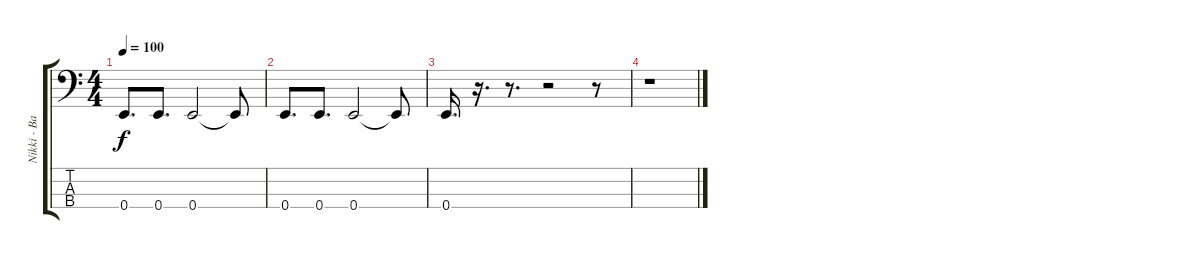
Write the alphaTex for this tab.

\track ("Nikki - Bass" "Nikki - Ba") {instrument electricbassfinger}
\staff {score tabs}
\tuning (G2 D2 A1 E1) {hide}
\ts (4 4)
\tempo 100
\clef f4
\ks c
0.4.8{d dy f} 0.4.8{d} 0.4.2 0.4{t}.8 |
0.4.8{d} 0.4.8{d} 0.4.2 0.4{t}.8 |
0.4.16{d} r.16{d} r.8{d} r.2 r.8 |
r.1
